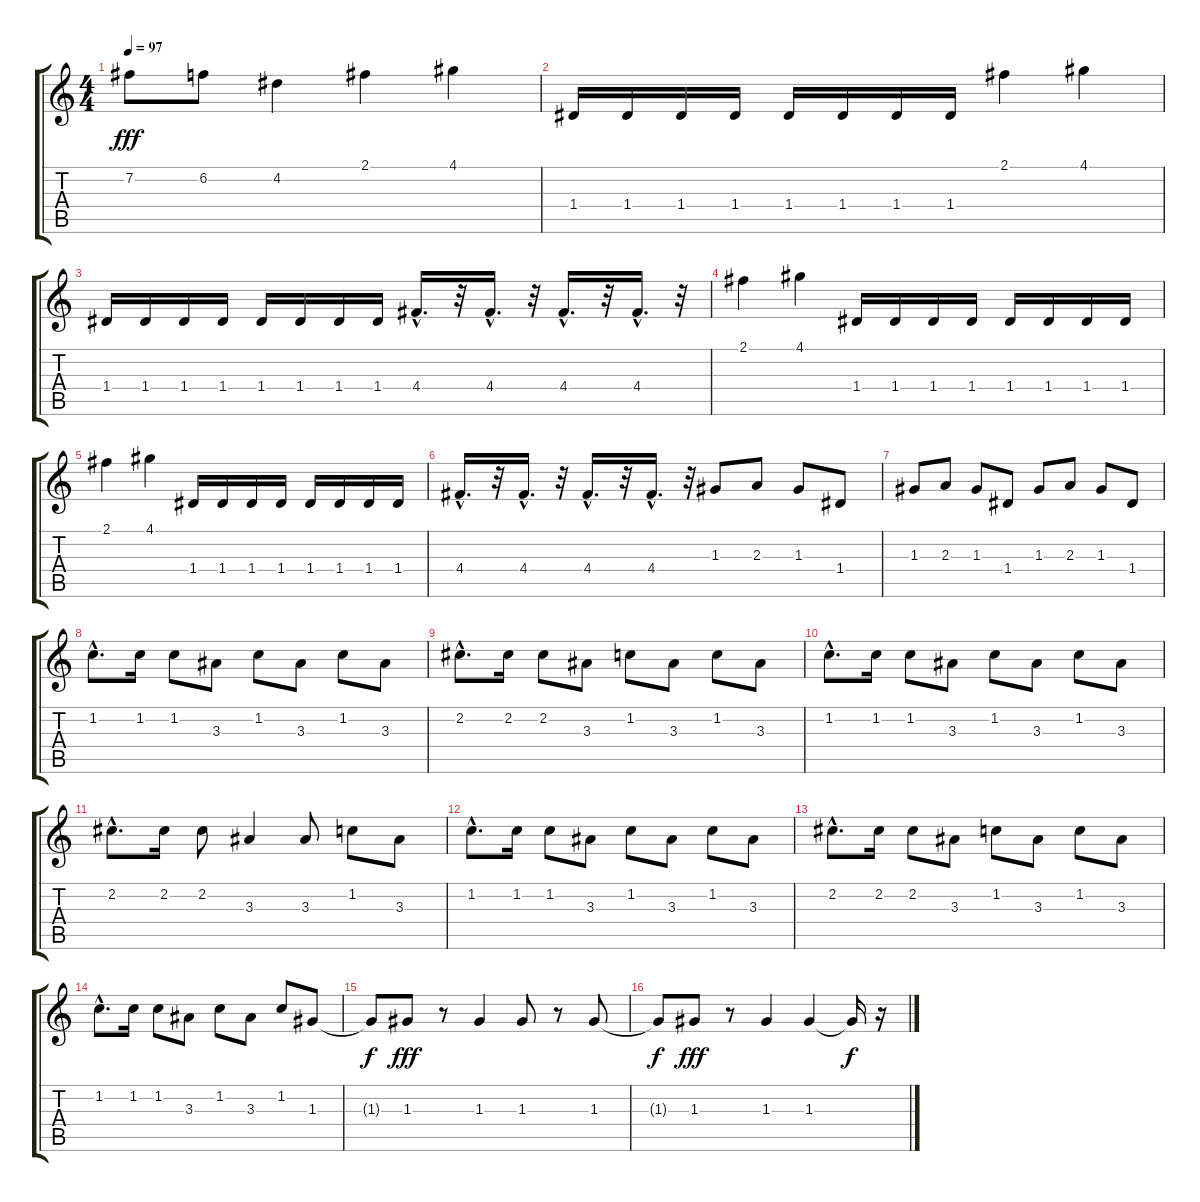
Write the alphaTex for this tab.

\track ("              / High Rhythm Guitar" "          ") {instrument distortionguitar}
\staff {score tabs}
\tuning (E4 B3 G3 D3 A2 E2) {hide}
\ts (4 4)
\tempo 97
\clef g2
\ks c
7.2.8{dy fff} 6.2.8 4.2.4 2.1.4 4.1.4 |
1.4.16 1.4.16 1.4.16 1.4.16 1.4.16 1.4.16 1.4.16 1.4.16 2.1.4 4.1.4 |
1.4.16 1.4.16 1.4.16 1.4.16 1.4.16 1.4.16 1.4.16 1.4.16 4.4{hac}.16{d} r.32 4.4{hac}.16{d} r.32 4.4{hac}.16{d} r.32 4.4{hac}.16{d} r.32 |
2.1.4 4.1.4 1.4.16 1.4.16 1.4.16 1.4.16 1.4.16 1.4.16 1.4.16 1.4.16 |
2.1.4 4.1.4 1.4.16 1.4.16 1.4.16 1.4.16 1.4.16 1.4.16 1.4.16 1.4.16 |
4.4{hac}.16{d} r.32 4.4{hac}.16{d} r.32 4.4{hac}.16{d} r.32 4.4{hac}.16{d} r.32 1.3.8 2.3.8 1.3.8 1.4.8 |
1.3.8 2.3.8 1.3.8 1.4.8 1.3.8 2.3.8 1.3.8 1.4.8 |
1.2{hac}.8{d} 1.2.16 1.2.8 3.3.8 1.2.8 3.3.8 1.2.8 3.3.8 |
2.2{hac}.8{d} 2.2.16 2.2.8 3.3.8 1.2.8 3.3.8 1.2.8 3.3.8 |
1.2{hac}.8{d} 1.2.16 1.2.8 3.3.8 1.2.8 3.3.8 1.2.8 3.3.8 |
2.2{hac}.8{d} 2.2.16 2.2.8 3.3.4 3.3.8 1.2.8 3.3.8 |
1.2{hac}.8{d} 1.2.16 1.2.8 3.3.8 1.2.8 3.3.8 1.2.8 3.3.8 |
2.2{hac}.8{d} 2.2.16 2.2.8 3.3.8 1.2.8 3.3.8 1.2.8 3.3.8 |
1.2{hac}.8{d} 1.2.16 1.2.8 3.3.8 1.2.8 3.3.8 1.2.8 1.3.8 |
1.3{t}.8{dy f} 1.3.8{dy fff} r.8 1.3.4 1.3.8 r.8 1.3.8 |
1.3{t}.8{dy f} 1.3.8{dy fff} r.8 1.3.4 1.3.4 1.3{t}.16{dy f} r.16
